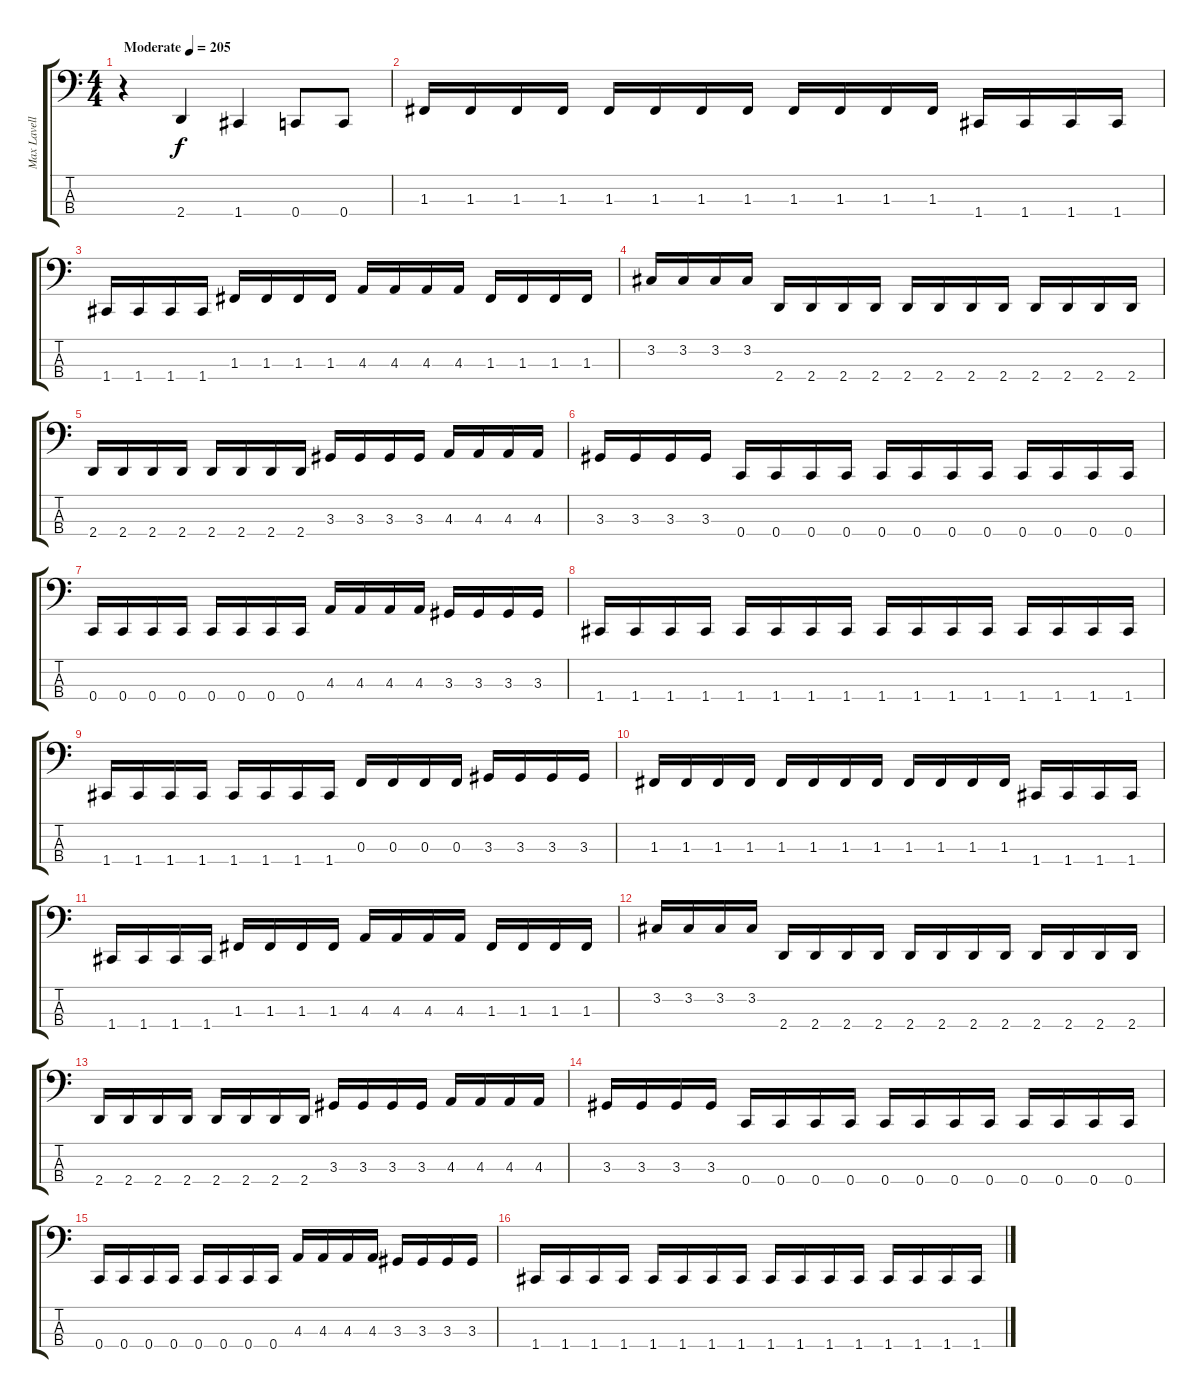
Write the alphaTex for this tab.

\track ("Max Lavelle" "Max Lavell") {instrument electricbasspick}
\staff {score tabs}
\tuning (Eb2 Bb1 F1 C1) {hide}
\ts (4 4)
\tempo (205 "Moderate")
\clef f4
\ks c
r.4{dy f instrument electricbasspick} 2.4.4 1.4.4 0.4.8 0.4.8 |
1.3.16 1.3.16 1.3.16 1.3.16 1.3.16 1.3.16 1.3.16 1.3.16 1.3.16 1.3.16 1.3.16 1.3.16 1.4.16 1.4.16 1.4.16 1.4.16 |
1.4.16 1.4.16 1.4.16 1.4.16 1.3.16 1.3.16 1.3.16 1.3.16 4.3.16 4.3.16 4.3.16 4.3.16 1.3.16 1.3.16 1.3.16 1.3.16 |
3.2.16 3.2.16 3.2.16 3.2.16 2.4.16 2.4.16 2.4.16 2.4.16 2.4.16 2.4.16 2.4.16 2.4.16 2.4.16 2.4.16 2.4.16 2.4.16 |
2.4.16 2.4.16 2.4.16 2.4.16 2.4.16 2.4.16 2.4.16 2.4.16 3.3.16 3.3.16 3.3.16 3.3.16 4.3.16 4.3.16 4.3.16 4.3.16 |
3.3.16 3.3.16 3.3.16 3.3.16 0.4.16 0.4.16 0.4.16 0.4.16 0.4.16 0.4.16 0.4.16 0.4.16 0.4.16 0.4.16 0.4.16 0.4.16 |
0.4.16 0.4.16 0.4.16 0.4.16 0.4.16 0.4.16 0.4.16 0.4.16 4.3.16 4.3.16 4.3.16 4.3.16 3.3.16 3.3.16 3.3.16 3.3.16 |
1.4.16 1.4.16 1.4.16 1.4.16 1.4.16 1.4.16 1.4.16 1.4.16 1.4.16 1.4.16 1.4.16 1.4.16 1.4.16 1.4.16 1.4.16 1.4.16 |
1.4.16 1.4.16 1.4.16 1.4.16 1.4.16 1.4.16 1.4.16 1.4.16 0.3.16 0.3.16 0.3.16 0.3.16 3.3.16 3.3.16 3.3.16 3.3.16 |
1.3.16 1.3.16 1.3.16 1.3.16 1.3.16 1.3.16 1.3.16 1.3.16 1.3.16 1.3.16 1.3.16 1.3.16 1.4.16 1.4.16 1.4.16 1.4.16 |
1.4.16 1.4.16 1.4.16 1.4.16 1.3.16 1.3.16 1.3.16 1.3.16 4.3.16 4.3.16 4.3.16 4.3.16 1.3.16 1.3.16 1.3.16 1.3.16 |
3.2.16 3.2.16 3.2.16 3.2.16 2.4.16 2.4.16 2.4.16 2.4.16 2.4.16 2.4.16 2.4.16 2.4.16 2.4.16 2.4.16 2.4.16 2.4.16 |
2.4.16 2.4.16 2.4.16 2.4.16 2.4.16 2.4.16 2.4.16 2.4.16 3.3.16 3.3.16 3.3.16 3.3.16 4.3.16 4.3.16 4.3.16 4.3.16 |
3.3.16 3.3.16 3.3.16 3.3.16 0.4.16 0.4.16 0.4.16 0.4.16 0.4.16 0.4.16 0.4.16 0.4.16 0.4.16 0.4.16 0.4.16 0.4.16 |
0.4.16 0.4.16 0.4.16 0.4.16 0.4.16 0.4.16 0.4.16 0.4.16 4.3.16 4.3.16 4.3.16 4.3.16 3.3.16 3.3.16 3.3.16 3.3.16 |
1.4.16 1.4.16 1.4.16 1.4.16 1.4.16 1.4.16 1.4.16 1.4.16 1.4.16 1.4.16 1.4.16 1.4.16 1.4.16 1.4.16 1.4.16 1.4.16
